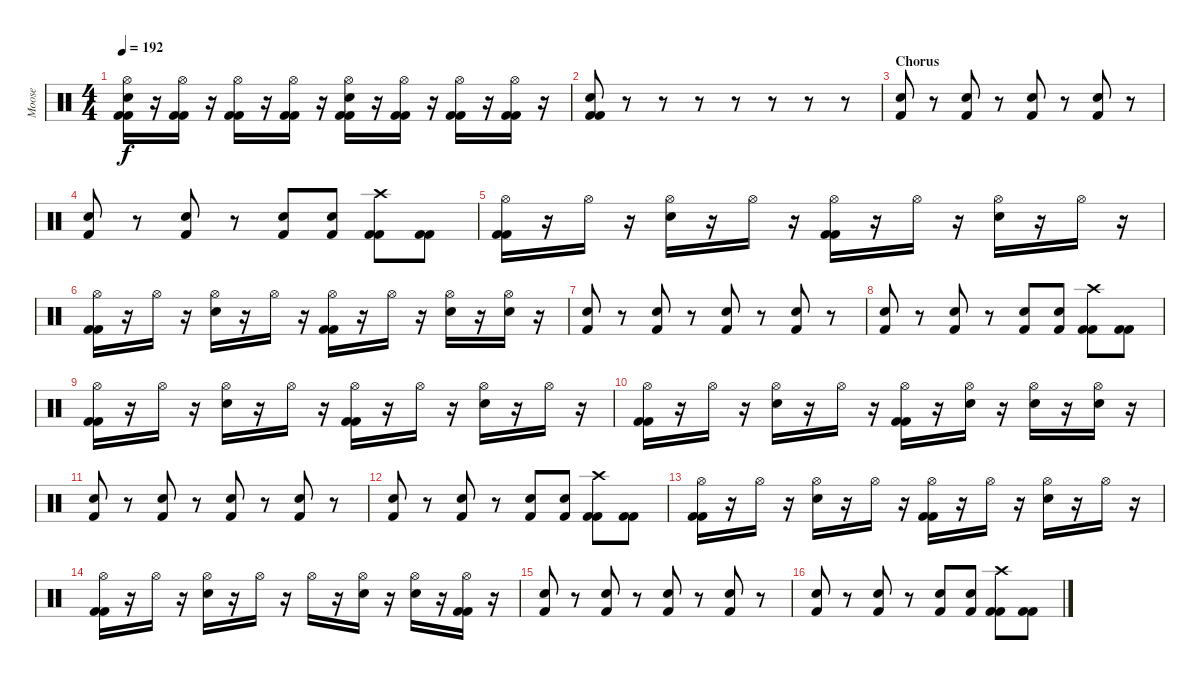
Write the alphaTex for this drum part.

\track ("Moose" "Moose") {instrument percussion}
\staff {score}
\articulation defaults
\ts (4 4)
\tempo 192
\clef neutral
\ks c
("Hi-Hat (open)" "Electric Snare (hit)" "Kick (hit) 2" "Kick (hit) 2").16{dy f} r.16 ("Hi-Hat (open)" "Kick (hit) 2" "Kick (hit) 2").16 r.16 ("Hi-Hat (open)" "Kick (hit) 2" "Kick (hit) 2").16 r.16 ("Hi-Hat (open)" "Kick (hit) 2" "Kick (hit) 2").16 r.16 ("Hi-Hat (open)" "Electric Snare (hit)" "Kick (hit) 2" "Kick (hit) 2").16 r.16 ("Hi-Hat (open)" "Kick (hit) 2" "Kick (hit) 2").16 r.16 ("Hi-Hat (open)" "Kick (hit) 2" "Kick (hit) 2").16 r.16 ("Hi-Hat (open)" "Kick (hit) 2" "Kick (hit) 2").16 r.16 |
("Electric Snare (hit)" "Kick (hit) 2" "Kick (hit) 2").8 r.8 r.8 r.8 r.8 r.8 r.8 r.8 |
\section ("" "Chorus")
("Electric Snare (hit)" "Kick (hit) 2").8 r.8 ("Electric Snare (hit)" "Kick (hit) 2").8 r.8 ("Electric Snare (hit)" "Kick (hit) 2").8 r.8 ("Electric Snare (hit)" "Kick (hit) 2").8 r.8 |
("Electric Snare (hit)" "Kick (hit) 2").8 r.8 ("Electric Snare (hit)" "Kick (hit) 2").8 r.8 ("Electric Snare (hit)" "Kick (hit) 2").8 ("Electric Snare (hit)" "Kick (hit) 2").8 ("Crash high (hit)" "Kick (hit) 2" "Kick (hit) 2").8 ("Kick (hit) 2" "Kick (hit) 2").8 |
("Hi-Hat (open)" "Kick (hit) 2" "Kick (hit) 2").16 r.16 "Hi-Hat (open)".16 r.16 ("Hi-Hat (open)" "Electric Snare (hit)").16 r.16 "Hi-Hat (open)".16 r.16 ("Hi-Hat (open)" "Kick (hit) 2" "Kick (hit) 2").16 r.16 "Hi-Hat (open)".16 r.16 ("Hi-Hat (open)" "Electric Snare (hit)").16 r.16 "Hi-Hat (open)".16 r.16 |
("Hi-Hat (open)" "Kick (hit) 2" "Kick (hit) 2").16 r.16 "Hi-Hat (open)".16 r.16 ("Hi-Hat (open)" "Electric Snare (hit)").16 r.16 "Hi-Hat (open)".16 r.16 ("Hi-Hat (open)" "Kick (hit) 2" "Kick (hit) 2").16 r.16 "Hi-Hat (open)".16 r.16 ("Hi-Hat (open)" "Electric Snare (hit)").16 r.16 ("Hi-Hat (open)" "Electric Snare (hit)").16 r.16 |
("Electric Snare (hit)" "Kick (hit) 2").8 r.8 ("Electric Snare (hit)" "Kick (hit) 2").8 r.8 ("Electric Snare (hit)" "Kick (hit) 2").8 r.8 ("Electric Snare (hit)" "Kick (hit) 2").8 r.8 |
("Electric Snare (hit)" "Kick (hit) 2").8 r.8 ("Electric Snare (hit)" "Kick (hit) 2").8 r.8 ("Electric Snare (hit)" "Kick (hit) 2").8 ("Electric Snare (hit)" "Kick (hit) 2").8 ("Crash high (hit)" "Kick (hit) 2" "Kick (hit) 2").8 ("Kick (hit) 2" "Kick (hit) 2").8 |
("Hi-Hat (open)" "Kick (hit) 2" "Kick (hit) 2").16 r.16 "Hi-Hat (open)".16 r.16 ("Hi-Hat (open)" "Electric Snare (hit)").16 r.16 "Hi-Hat (open)".16 r.16 ("Hi-Hat (open)" "Kick (hit) 2" "Kick (hit) 2").16 r.16 "Hi-Hat (open)".16 r.16 ("Hi-Hat (open)" "Electric Snare (hit)").16 r.16 "Hi-Hat (open)".16 r.16 |
("Hi-Hat (open)" "Kick (hit) 2" "Kick (hit) 2").16 r.16 "Hi-Hat (open)".16 r.16 ("Hi-Hat (open)" "Electric Snare (hit)").16 r.16 "Hi-Hat (open)".16 r.16 ("Hi-Hat (open)" "Kick (hit) 2" "Kick (hit) 2").16 r.16 ("Hi-Hat (open)" "Electric Snare (hit)").16 r.16 ("Hi-Hat (open)" "Electric Snare (hit)").16 r.16 ("Hi-Hat (open)" "Electric Snare (hit)").16 r.16 |
("Electric Snare (hit)" "Kick (hit) 2").8 r.8 ("Electric Snare (hit)" "Kick (hit) 2").8 r.8 ("Electric Snare (hit)" "Kick (hit) 2").8 r.8 ("Electric Snare (hit)" "Kick (hit) 2").8 r.8 |
("Electric Snare (hit)" "Kick (hit) 2").8 r.8 ("Electric Snare (hit)" "Kick (hit) 2").8 r.8 ("Electric Snare (hit)" "Kick (hit) 2").8 ("Electric Snare (hit)" "Kick (hit) 2").8 ("Crash high (hit)" "Kick (hit) 2" "Kick (hit) 2").8 ("Kick (hit) 2" "Kick (hit) 2").8 |
("Hi-Hat (open)" "Kick (hit) 2" "Kick (hit) 2").16 r.16 "Hi-Hat (open)".16 r.16 ("Hi-Hat (open)" "Electric Snare (hit)").16 r.16 "Hi-Hat (open)".16 r.16 ("Hi-Hat (open)" "Kick (hit) 2" "Kick (hit) 2").16 r.16 "Hi-Hat (open)".16 r.16 ("Hi-Hat (open)" "Electric Snare (hit)").16 r.16 "Hi-Hat (open)".16 r.16 |
("Hi-Hat (open)" "Kick (hit) 2" "Kick (hit) 2").16 r.16 "Hi-Hat (open)".16 r.16 ("Hi-Hat (open)" "Electric Snare (hit)").16 r.16 "Hi-Hat (open)".16 r.16 "Hi-Hat (open)".16 r.16 ("Hi-Hat (open)" "Electric Snare (hit)").16 r.16 ("Hi-Hat (open)" "Electric Snare (hit)").16 r.16 ("Hi-Hat (open)" "Kick (hit) 2" "Kick (hit) 2").16 r.16 |
("Electric Snare (hit)" "Kick (hit) 2").8 r.8 ("Electric Snare (hit)" "Kick (hit) 2").8 r.8 ("Electric Snare (hit)" "Kick (hit) 2").8 r.8 ("Electric Snare (hit)" "Kick (hit) 2").8 r.8 |
("Electric Snare (hit)" "Kick (hit) 2").8 r.8 ("Electric Snare (hit)" "Kick (hit) 2").8 r.8 ("Electric Snare (hit)" "Kick (hit) 2").8 ("Electric Snare (hit)" "Kick (hit) 2").8 ("Crash high (hit)" "Kick (hit) 2" "Kick (hit) 2").8 ("Kick (hit) 2" "Kick (hit) 2").8
